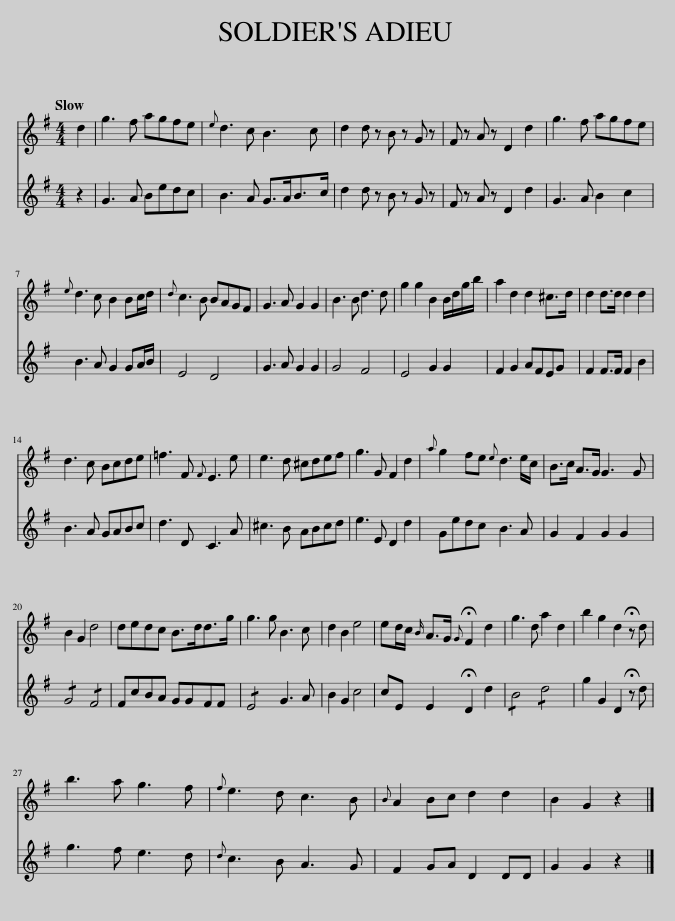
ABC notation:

X:1
%%score 1 2
L:1/8
Q:1/4=120
M:4/4
I:linebreak $
K:G
V:1 treble
V:2 treble
V:1
 d2 | g3 f agfe |{e} d3 c B3 c | d2 d z B z G z | F z A z D2 d2 | %5
 g3 f agfe |${e} d3 c B2 Bc/d/ |{d} c3 B BAGF | G3 A G2 G2 | B3 B d3 d | %10
 g2 g2 B2 B/d/g/b/ | a2 d2 d2 ^c>d | d2 d>d d2 d2 |$ d3 c Bcde | =f3 F{F} E3 e | %15
 e3 d ^cdef | g3 G F2 d2 |{a} g2 fe{e} d3 e/c/ | B>c A>G G3 G |$ B2 G2 d4 | %20
 dedc B>dd>g | g3 g B3 c | d2 B2 e4 | ed/c/{B} A>G{!fermata!G} !fermata!F2 d2 | g3 d a2 d2 | %25
 b2 g2 d2 !fermata!z d |$ b3 a g3 f |{f} e3 d c3 B |{B} A2 Bc d2 d2 | B2 G2 z2 |] %30
V:2
 z2 | G3 A Bedc | B3 A G>AB>c | d2 d z B z G z | F z A z D2 d2 | %5
 G3 A B2 c2 |$ B3 A G2 GA/B/ | E4 D4 | G3 A G2 G2 | G4 F4 | %10
 E4 G2 G2 | F2 G2 AFEG | F2 F>F F2 B2 |$ B3 A GABc | d3 D C3 A | %15
 ^c3 B ABcd | e3 E D2 d2 | Gedc B3 A | G2 F2 G2 G2 |$ !/!G4 !/!F4 | %20
 FcBA GGFF | !/!E4 G3 A | B2 G2 c4 | cE E2 !fermata!D2 d2 | !/!B4 !/!d4 | %25
 g2 G2 D2 !fermata!z d |$ g3 f e3 d |{d} c3 B A3 G | F2 GA D2 DD | G2 G2 z2 |] %30
